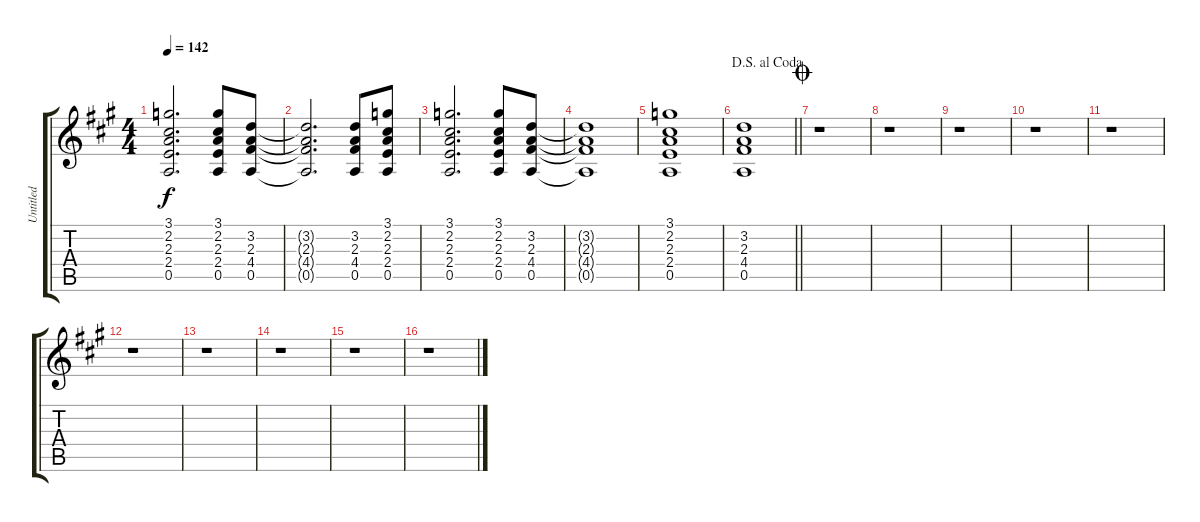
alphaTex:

\track ("Untitled" "Untitled") {instrument distortionguitar}
\staff {score tabs}
\tuning (E4 B3 G3 D3 A2 E2) {hide}
\ts (4 4)
\tempo 142
\clef g2
\ks a
(3.1{t} 2.2{t} 2.3{t} 2.4{t} 0.5{t}).2{d dy f} (3.1 2.2 2.3 2.4 0.5).8 (3.2 2.3 4.4 0.5).8 |
(3.2{t} 2.3{t} 4.4{t} 0.5{t}).2{d} (3.2 2.3 4.4 0.5).8 (3.1 2.2 2.3 2.4 0.5).8 |
(3.1 2.2 2.3 2.4 0.5).2{d} (3.1 2.2 2.3 2.4 0.5).8 (3.2 2.3 4.4 0.5).8 |
(3.2{t} 2.3{t} 4.4{t} 0.5{t}).1 |
(3.1 2.2 2.3 2.4 0.5).1 |
\jump dalsegnoalcoda
\barLineRight lightlight
(3.2 2.3 4.4 0.5).1 |
\jump coda
r.1 |
r.1 |
r.1 |
r.1 |
r.1 |
r.1 |
r.1 |
r.1 |
r.1 |
r.1
